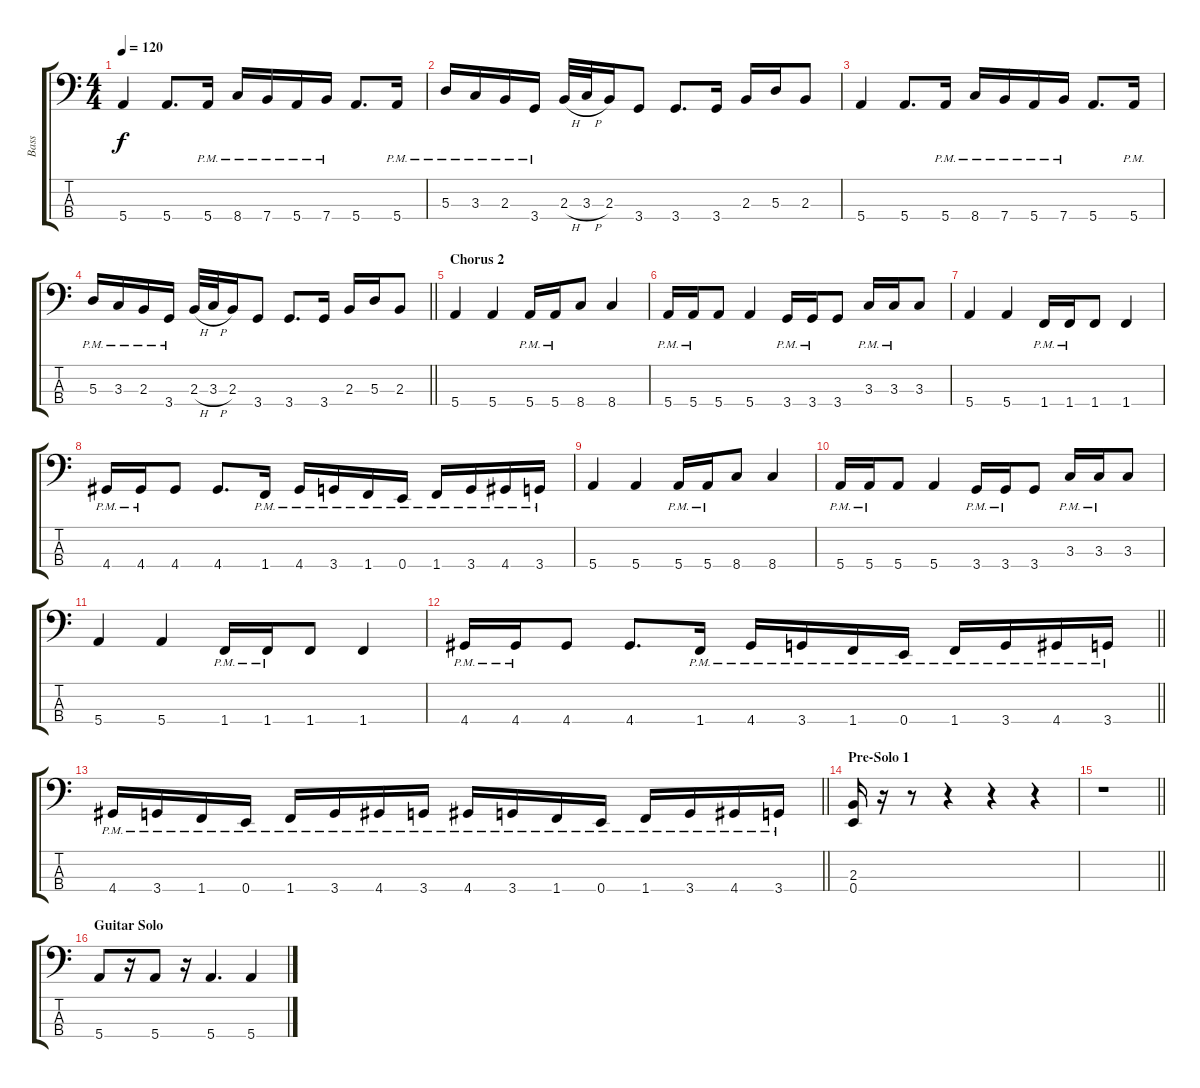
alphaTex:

\track ("Bass" "Bass") {instrument electricbasspick}
\staff {score tabs}
\tuning (G2 D2 A1 E1) {hide}
\ts (4 4)
\tempo 120
\clef f4
\ks c
5.4.4{dy f} 5.4.8{d} 5.4{pm}.16 8.4{pm}.16 7.4{pm}.16 5.4{pm}.16 7.4{pm}.16 5.4.8{d} 5.4{pm}.16 |
5.3{pm}.16 3.3{pm}.16 2.3{pm}.16 3.4{pm}.16 2.3{h}.32 3.3{h}.32 2.3.16 3.4.8 3.4.8{d} 3.4.16 2.3.16 5.3.16 2.3.8 |
5.4.4 5.4.8{d} 5.4{pm}.16 8.4{pm}.16 7.4{pm}.16 5.4{pm}.16 7.4{pm}.16 5.4.8{d} 5.4{pm}.16 |
\barLineRight lightlight
5.3{pm}.16 3.3{pm}.16 2.3{pm}.16 3.4{pm}.16 2.3{h}.32 3.3{h}.32 2.3.16 3.4.8 3.4.8{d} 3.4.16 2.3.16 5.3.16 2.3.8 |
\section ("" "Chorus 2")
5.4.4 5.4.4 5.4{pm}.16 5.4{pm}.16 8.4.8 8.4.4 |
5.4{pm}.16 5.4{pm}.16 5.4.8 5.4.4 3.4{pm}.16 3.4{pm}.16 3.4.8 3.3{pm}.16 3.3{pm}.16 3.3.8 |
5.4.4 5.4.4 1.4{pm}.16 1.4{pm}.16 1.4.8 1.4.4 |
4.4{pm}.16 4.4{pm}.16 4.4.8 4.4.8{d} 1.4{pm}.16 4.4{pm}.16 3.4{pm}.16 1.4{pm}.16 0.4{pm}.16 1.4{pm}.16 3.4{pm}.16 4.4{pm}.16 3.4{pm}.16 |
5.4.4 5.4.4 5.4{pm}.16 5.4{pm}.16 8.4.8 8.4.4 |
5.4{pm}.16 5.4{pm}.16 5.4.8 5.4.4 3.4{pm}.16 3.4{pm}.16 3.4.8 3.3{pm}.16 3.3{pm}.16 3.3.8 |
5.4.4 5.4.4 1.4{pm}.16 1.4{pm}.16 1.4.8 1.4.4 |
\barLineRight lightlight
4.4{pm}.16 4.4{pm}.16 4.4.8 4.4.8{d} 1.4{pm}.16 4.4{pm}.16 3.4{pm}.16 1.4{pm}.16 0.4{pm}.16 1.4{pm}.16 3.4{pm}.16 4.4{pm}.16 3.4{pm}.16 |
\barLineRight lightlight
4.4{pm}.16 3.4{pm}.16 1.4{pm}.16 0.4{pm}.16 1.4{pm}.16 3.4{pm}.16 4.4{pm}.16 3.4{pm}.16 4.4{pm}.16 3.4{pm}.16 1.4{pm}.16 0.4{pm}.16 1.4{pm}.16 3.4{pm}.16 4.4{pm}.16 3.4{pm}.16 |
\section ("" "Pre-Solo 1")
(2.3 0.4).16 r.16 r.8 r.4 r.4 r.4 |
\barLineRight lightlight
r.1 |
\section ("" "Guitar Solo")
5.4.8 r.16 5.4.8 r.16 5.4.4{d} 5.4.4
